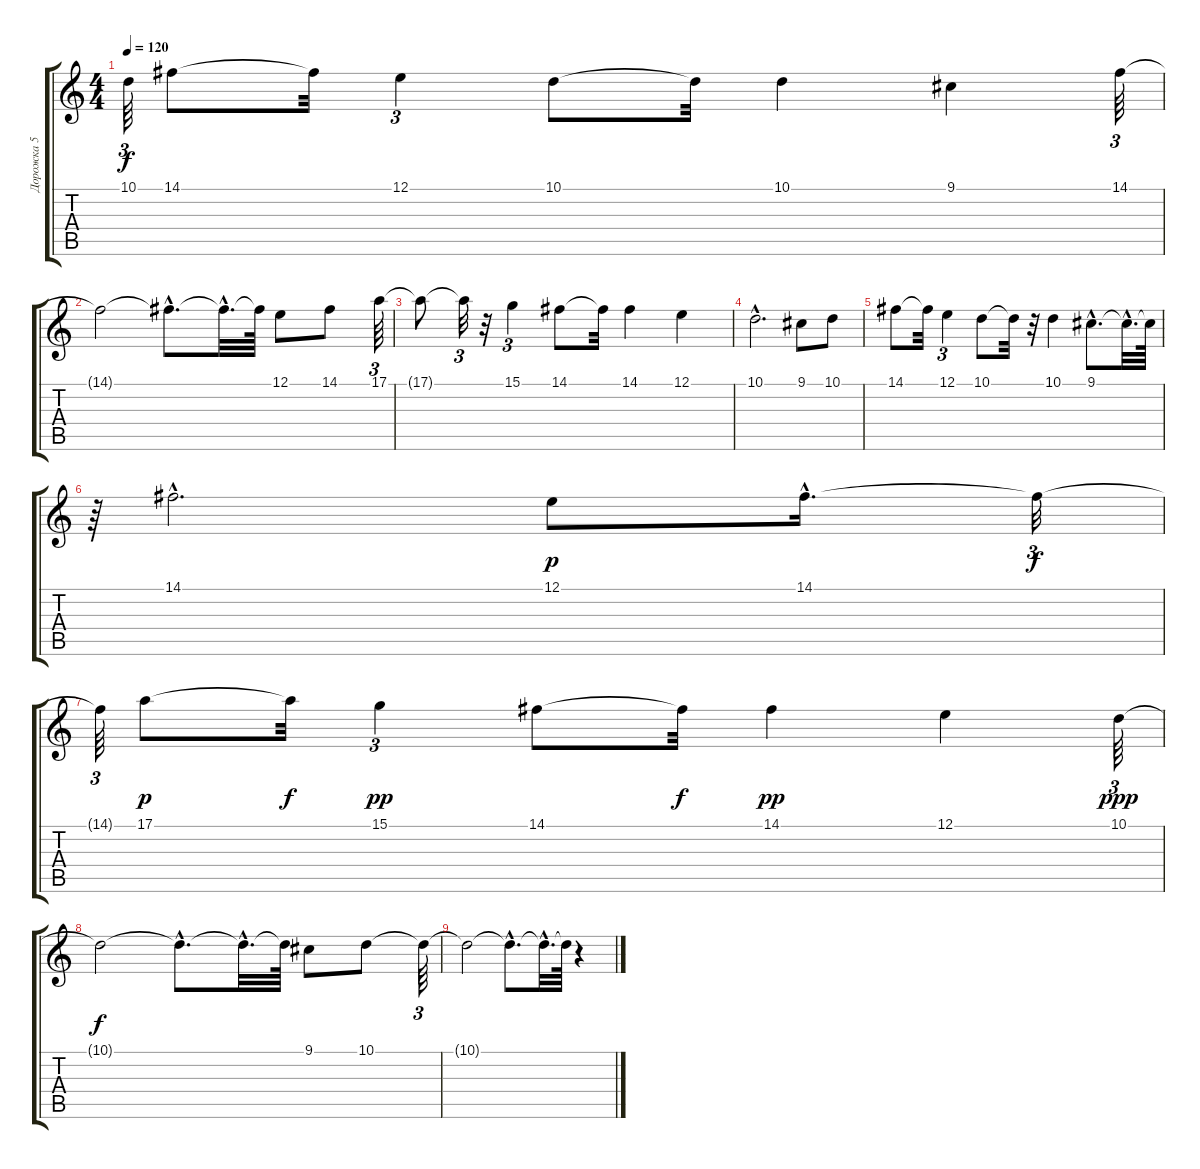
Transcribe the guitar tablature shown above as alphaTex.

\track ("Дорожка 5" "Дорожка 5") {instrument drawbarorgan}
\staff {score tabs}
\tuning (E4 B3 G3 D3 A2 E2) {hide}
\ts (4 4)
\tempo 120
\clef g2
\ks c
10.1{t}.64{tu (3 2) dy f} 14.1.8 14.1{t}.32 12.1.4{tu (3 2)} 10.1.8 10.1{t}.32 10.1.4 9.1.4 14.1.64{tu (3 2)} |
14.1{t}.2 14.1{hac t}.8{d} 14.1{hac t}.32{d} 14.1{t}.64 12.1.8 14.1.8 17.1.64{tu (3 2)} |
17.1{t}.8 17.1{t}.32{tu (3 2)} r.32 15.1.4{tu (3 2)} 14.1.8 14.1{t}.32 14.1.4 12.1.4 |
10.1{hac}.2{d} 9.1.8 10.1.8 |
14.1.8 14.1{t}.32 12.1.4{tu (3 2)} 10.1.8 10.1{t}.32 r.32 10.1.4 9.1{hac}.8{d} 9.1{hac t}.32{d} 9.1{t}.64 |
r.64{tu (3 2)} 14.1{hac}.2{d} 12.1.8{dy p} 14.1{hac}.16{d} 14.1{t}.32{tu (3 2) dy f} |
14.1{t}.64{tu (3 2)} 17.1.8{dy p} 17.1{t}.32{dy f} 15.1.4{tu (3 2) dy pp} 14.1.8 14.1{t}.32{dy f} 14.1.4{dy pp} 12.1.4 10.1.64{tu (3 2) dy ppp} |
10.1{t}.2{dy f} 10.1{hac t}.8{d} 10.1{hac t}.32{d} 10.1{t}.64 9.1.8 10.1.8 10.1{t}.64{tu (3 2)} |
10.1{t}.2 10.1{hac t}.8{d} 10.1{hac t}.32{d} 10.1{t}.64 r.4
